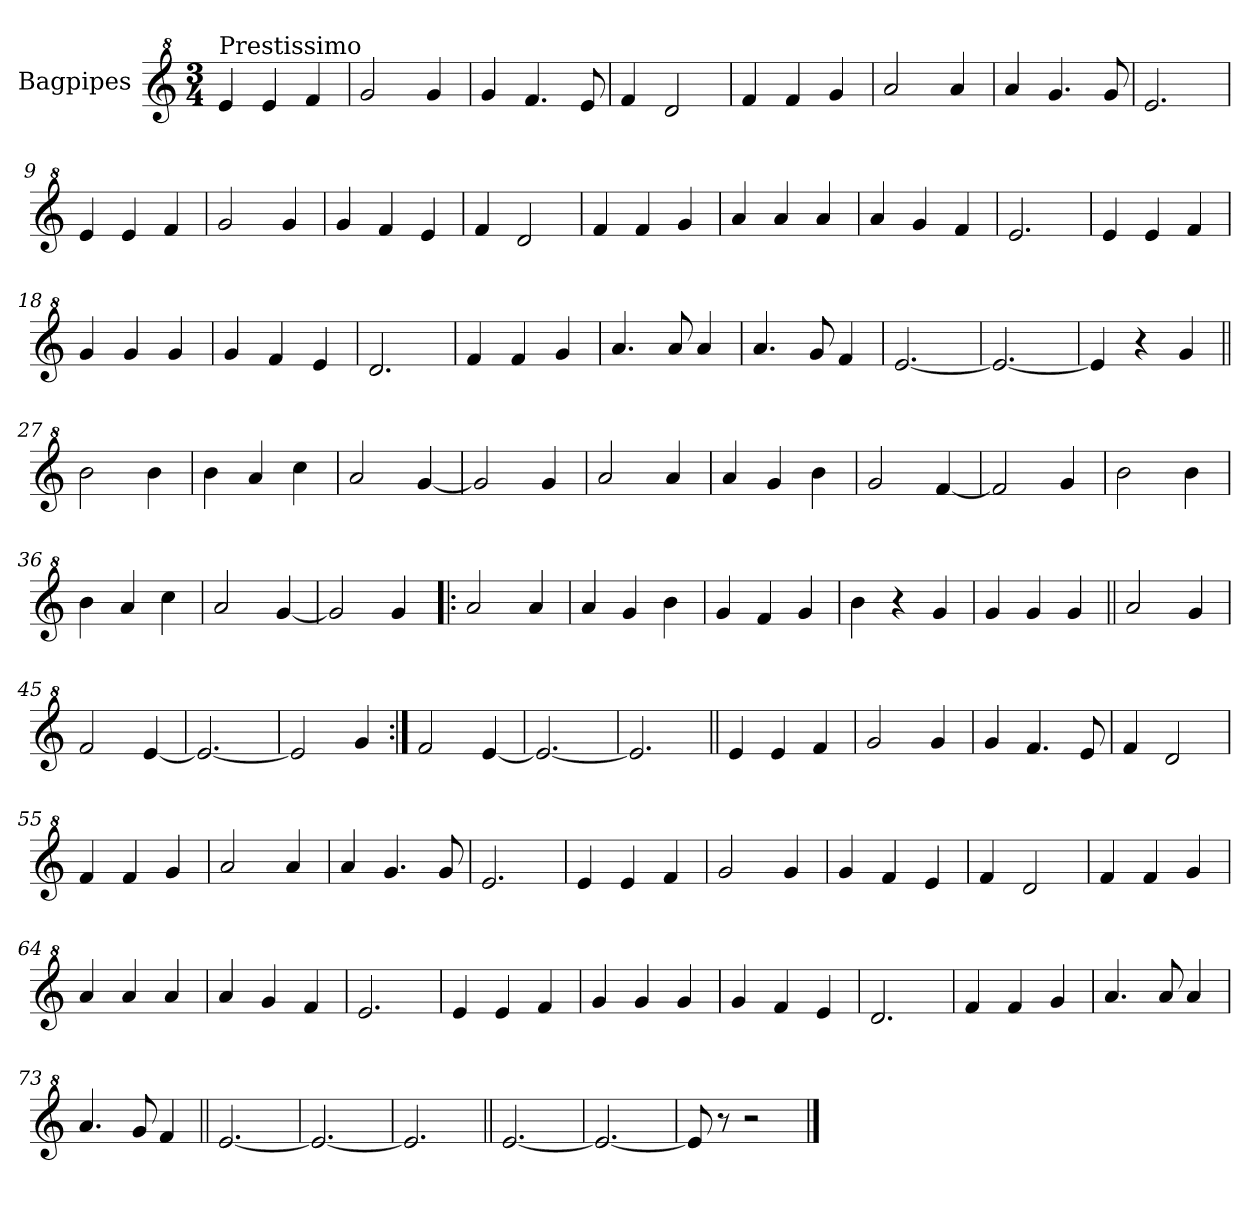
**kern
*part1
*staff1
*I"Bagpipes
*I'Bag
*clefG^2
*k[]
*C:
*M3/4
=1
!LO:TX:a:t=Prestissimo
4ee/
4ee/
4ff/
=2
2gg/
4gg/
=3
4gg/
4.ff/
8ee/
=4
4ff/
2dd/
=5
4ff/
4ff/
4gg/
=6
2aa/
4aa/
=7
4aa/
4.gg/
8gg/
=8
2.ee/
=9
4ee/
4ee/
4ff/
=10
2gg/
4gg/
=11
4gg/
4ff/
4ee/
=12
4ff/
2dd/
!!LO:LB:g=z
=13
4ff/
4ff/
4gg/
=14
4aa/
4aa/
4aa/
=15
4aa/
4gg/
4ff/
=16
2.ee/
=17
4ee/
4ee/
4ff/
=18
4gg/
4gg/
4gg/
=19
4gg/
4ff/
4ee/
=20
2.dd/
=21
4ff/
4ff/
4gg/
=22
4.aa/
8aa/
4aa/
=23
4.aa/
8gg/
4ff/
=24
[2.ee/
!!LO:LB:g=z
=25
2.ee/_
=26
4ee/]
4r
4gg/
=27||
2bb\
4bb\
=28
4bb\
4aa/
4ccc\
=29
2aa/
[4gg/
=30
2gg/]
4gg/
=31
2aa/
4aa/
=32
4aa/
4gg/
4bb\
=33
2gg/
[4ff/
=34
2ff/]
4gg/
=35
2bb\
4bb\
=36
4bb\
4aa/
4ccc\
=37
2aa/
[4gg/
=38
2gg/]
4gg/
!!LO:LB:g=z
=39!|:
2aa/
4aa/
=40
4aa/
4gg/
4bb\
=41
4gg/
4ff/
4gg/
=42
4bb\
4r
4gg/
=43
4gg/
4gg/
4gg/
=44||
2aa/
4gg/
=45
2ff/
[4ee/
=46
2.ee/_
=47
2ee/]
4gg/
=48:|!
2ff/
[4ee/
=49
2.ee/_
=50
2.ee/]
=51||
4ee/
4ee/
4ff/
=52
2gg/
4gg/
!!LO:LB:g=z
=53
4gg/
4.ff/
8ee/
=54
4ff/
2dd/
=55
4ff/
4ff/
4gg/
=56
2aa/
4aa/
=57
4aa/
4.gg/
8gg/
=58
2.ee/
=59
4ee/
4ee/
4ff/
=60
2gg/
4gg/
=61
4gg/
4ff/
4ee/
=62
4ff/
2dd/
=63
4ff/
4ff/
4gg/
=64
4aa/
4aa/
4aa/
!!LO:LB:g=z
=65
4aa/
4gg/
4ff/
=66
2.ee/
=67
4ee/
4ee/
4ff/
=68
4gg/
4gg/
4gg/
=69
4gg/
4ff/
4ee/
=70
2.dd/
=71
4ff/
4ff/
4gg/
=72
4.aa/
8aa/
4aa/
=73
4.aa/
8gg/
4ff/
=74||
[2.ee/
=75
2.ee/_
=76
2.ee/]
=77||
[2.ee/
!!LO:LB:g=z
=78
2.ee/_
=79
8ee/]
8r
2r
==
*-
